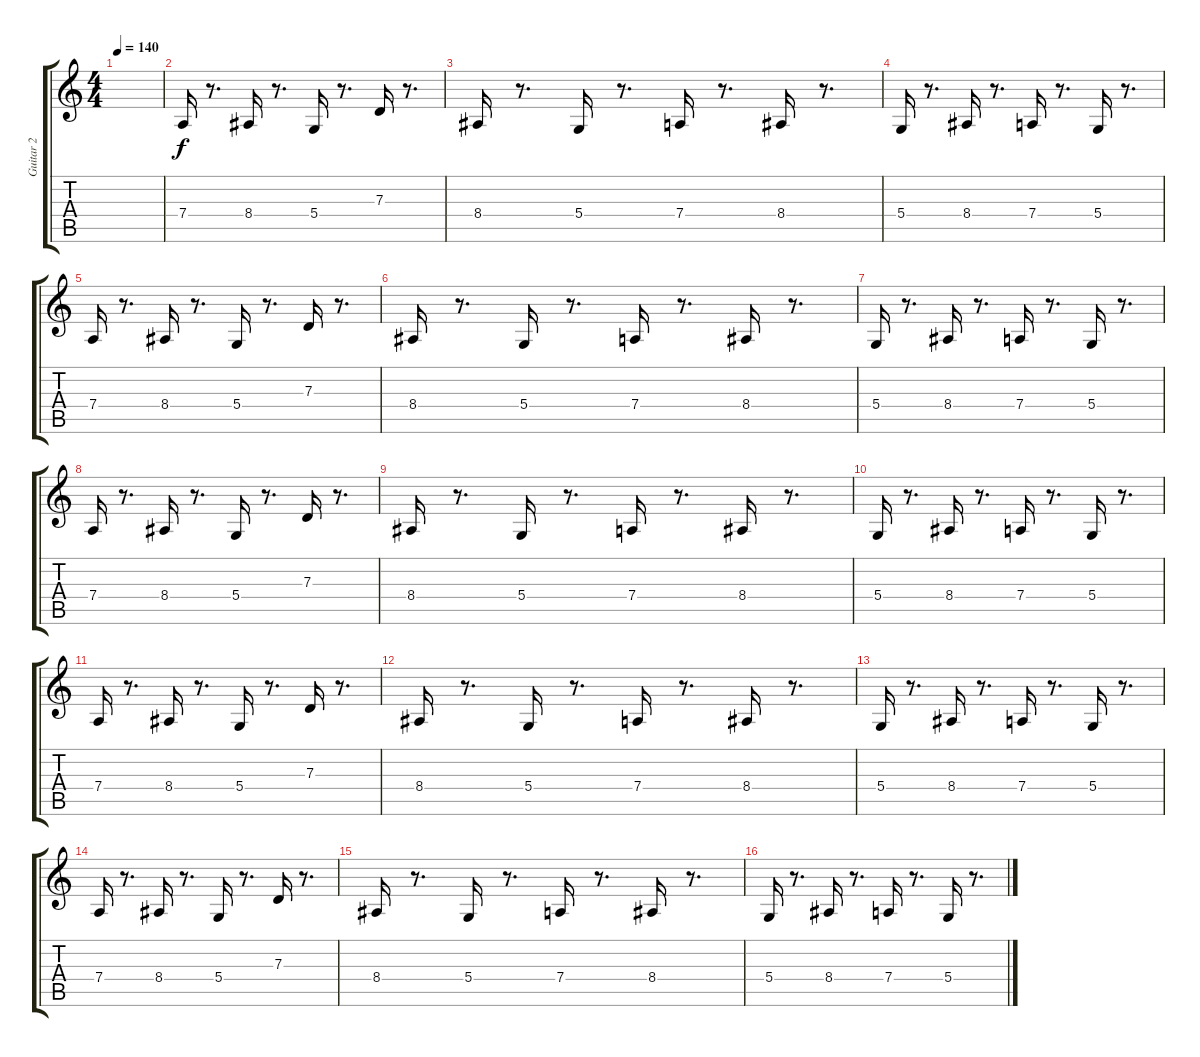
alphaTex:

\track ("Guitar 2 " "Guitar 2 ") {instrument orchestralharp}
\staff {score tabs}
\tuning (E4 B3 G3 D3 A2 E2) {hide}
\ts (4 4)
\tempo 140
\clef g2
\ks c
|
7.4.16 r.8{d} 8.4.16 r.8{d} 5.4.16 r.8{d} 7.3.16 r.8{d} |
8.4.16 r.8{d} 5.4.16 r.8{d} 7.4.16 r.8{d} 8.4.16 r.8{d} |
5.4.16 r.8{d} 8.4.16 r.8{d} 7.4.16 r.8{d} 5.4.16 r.8{d} |
7.4.16 r.8{d} 8.4.16 r.8{d} 5.4.16 r.8{d} 7.3.16 r.8{d} |
8.4.16 r.8{d} 5.4.16 r.8{d} 7.4.16 r.8{d} 8.4.16 r.8{d} |
5.4.16 r.8{d} 8.4.16 r.8{d} 7.4.16 r.8{d} 5.4.16 r.8{d} |
7.4.16 r.8{d} 8.4.16 r.8{d} 5.4.16 r.8{d} 7.3.16 r.8{d} |
8.4.16 r.8{d} 5.4.16 r.8{d} 7.4.16 r.8{d} 8.4.16 r.8{d} |
5.4.16 r.8{d} 8.4.16 r.8{d} 7.4.16 r.8{d} 5.4.16 r.8{d} |
7.4.16 r.8{d} 8.4.16 r.8{d} 5.4.16 r.8{d} 7.3.16 r.8{d} |
8.4.16 r.8{d} 5.4.16 r.8{d} 7.4.16 r.8{d} 8.4.16 r.8{d} |
5.4.16 r.8{d} 8.4.16 r.8{d} 7.4.16 r.8{d} 5.4.16 r.8{d} |
7.4.16 r.8{d} 8.4.16 r.8{d} 5.4.16 r.8{d} 7.3.16 r.8{d} |
8.4.16 r.8{d} 5.4.16 r.8{d} 7.4.16 r.8{d} 8.4.16 r.8{d} |
5.4.16 r.8{d} 8.4.16 r.8{d} 7.4.16 r.8{d} 5.4.16 r.8{d}
